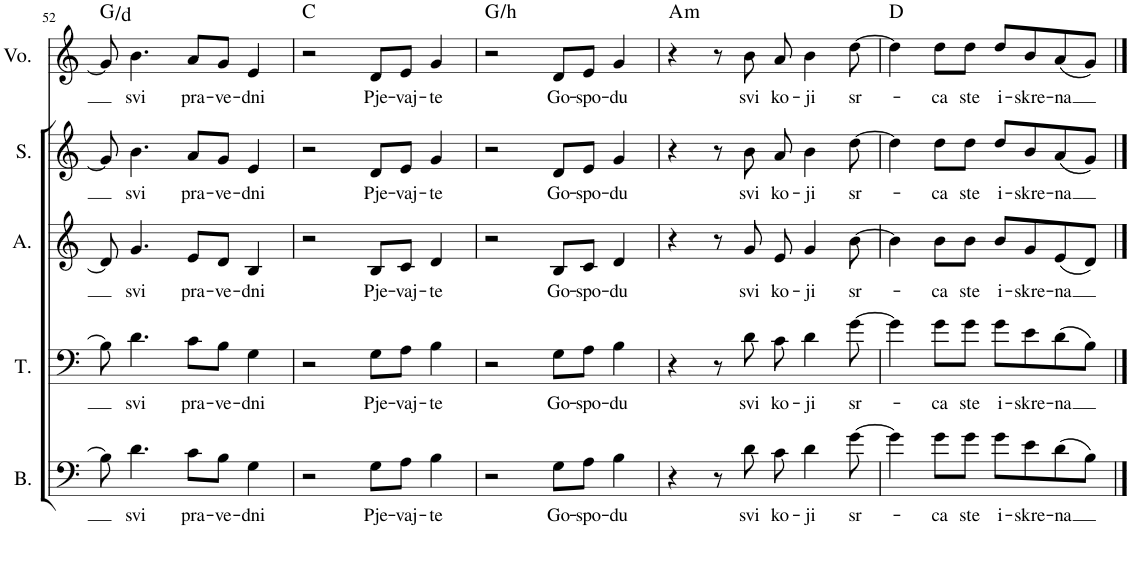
**kern	**text	**kern	**text	**kern	**text	**kern	**text	**kern	**text	**harte
*part5	*part5	*part4	*part4	*part3	*part3	*part2	*part2	*part1	*part1	*part1
*staff5	*staff5	*staff4	*staff4	*staff3	*staff3	*staff2	*staff2	*staff1	*staff1	*
*I"Bass	*	*I"Tenor	*	*I"Alto	*	*I"Soprano	*	*I"Voice	*	*
*I'B.	*	*I'T.	*	*I'A.	*	*I'S.	*	*I'Vo.	*	*
!!LO:PB:g=z
*clefF4	*	*clefF4	*	*clefG2	*	*clefG2	*	*clefG2	*	*
*k[]	*	*k[]	*	*k[]	*	*k[]	*	*k[]	*	*
*M4/4	*	*M4/4	*	*M4/4	*	*M4/4	*	*M4/4	*	*
=52	=52	=52	=52	=52	=52	=52	=52	=52	=52	=52
8B\]	.	8B\]	.	8d/]	.	8g/]	.	8g/]	.	G:maj/5
!	!LO:LY:b	!	!LO:LY:b	!	!LO:LY:b	!	!LO:LY:b	!	!LO:LY:b	!
4.d\	svi	4.d\	svi	4.g/	svi	4.b\	svi	4.b\	svi	.
!	!LO:LY:b	!	!LO:LY:b	!	!LO:LY:b	!	!LO:LY:b	!	!LO:LY:b	!
8c\L	pra-	8c\L	pra-	8e/L	pra-	8a/L	pra-	8a/L	pra-	.
!	!LO:LY:b	!	!LO:LY:b	!	!LO:LY:b	!	!LO:LY:b	!	!LO:LY:b	!
8B\J	-ve-	8B\J	-ve-	8d/J	-ve-	8g/J	-ve-	8g/J	-ve-	.
!	!LO:LY:b	!	!LO:LY:b	!	!LO:LY:b	!	!LO:LY:b	!	!LO:LY:b	!
4G\	-dni	4G\	-dni	4B/	-dni	4e/	-dni	4e/	-dni	.
=53	=53	=53	=53	=53	=53	=53	=53	=53	=53	=53
2r	.	2r	.	2r	.	2r	.	2r	.	C:maj
!	!LO:LY:b	!	!LO:LY:b	!	!LO:LY:b	!	!LO:LY:b	!	!LO:LY:b	!
8G\L	Pje-	8G\L	Pje-	8B/L	Pje-	8d/L	Pje-	8d/L	Pje-	.
!	!LO:LY:b	!	!LO:LY:b	!	!LO:LY:b	!	!LO:LY:b	!	!LO:LY:b	!
8A\J	-vaj-	8A\J	-vaj-	8c/J	-vaj-	8e/J	-vaj-	8e/J	-vaj-	.
!	!LO:LY:b	!	!LO:LY:b	!	!LO:LY:b	!	!LO:LY:b	!	!LO:LY:b	!
4B\	-te	4B\	-te	4d/	-te	4g/	-te	4g/	-te	.
=54	=54	=54	=54	=54	=54	=54	=54	=54	=54	=54
2r	.	2r	.	2r	.	2r	.	2r	.	G:maj
!	!LO:LY:b	!	!LO:LY:b	!	!LO:LY:b	!	!LO:LY:b	!	!LO:LY:b	!
8G\L	Go-	8G\L	Go-	8B/L	Go-	8d/L	Go-	8d/L	Go-	.
!	!LO:LY:b	!	!LO:LY:b	!	!LO:LY:b	!	!LO:LY:b	!	!LO:LY:b	!
8A\J	-spo-	8A\J	-spo-	8c/J	-spo-	8e/J	-spo-	8e/J	-spo-	.
!	!LO:LY:b	!	!LO:LY:b	!	!LO:LY:b	!	!LO:LY:b	!	!LO:LY:b	!
4B\	-du	4B\	-du	4d/	-du	4g/	-du	4g/	-du	.
=55	=55	=55	=55	=55	=55	=55	=55	=55	=55	=55
!	!	!	!	!	!	!	!	!	!	!LO:H:kt=m
4r	.	4r	.	4r	.	4r	.	4r	.	A:min
8r	.	8r	.	8r	.	8r	.	8r	.	.
!	!LO:LY:b	!	!LO:LY:b	!	!LO:LY:b	!	!LO:LY:b	!	!LO:LY:b	!
8d\	svi	8d\	svi	8g/	svi	8b\	svi	8b\	svi	.
!	!LO:LY:b	!	!LO:LY:b	!	!LO:LY:b	!	!LO:LY:b	!	!LO:LY:b	!
8c\	ko-	8c\	ko-	8e/	ko-	8a/	ko-	8a/	ko-	.
!	!LO:LY:b	!	!LO:LY:b	!	!LO:LY:b	!	!LO:LY:b	!	!LO:LY:b	!
4d\	-ji	4d\	-ji	4g/	-ji	4b\	-ji	4b\	-ji	.
!	!LO:LY:b	!	!LO:LY:b	!	!LO:LY:b	!	!LO:LY:b	!	!LO:LY:b	!
[8g\	sr-	[8g\	sr-	[8b\	sr-	[8dd\	sr-	[8dd\	sr-	.
=56	=56	=56	=56	=56	=56	=56	=56	=56	=56	=56
4g\]	.	4g\]	.	4b\]	.	4dd\]	.	4dd\]	.	D:maj
!	!LO:LY:b	!	!LO:LY:b	!	!LO:LY:b	!	!LO:LY:b	!	!LO:LY:b	!
8g\L	-ca	8g\L	-ca	8b\L	-ca	8dd\L	-ca	8dd\L	-ca	.
!	!LO:LY:b	!	!LO:LY:b	!	!LO:LY:b	!	!LO:LY:b	!	!LO:LY:b	!
8g\J	ste	8g\J	ste	8b\J	ste	8dd\J	ste	8dd\J	ste	.
!	!LO:LY:b	!	!LO:LY:b	!	!LO:LY:b	!	!LO:LY:b	!	!LO:LY:b	!
8g\L	i-	8g\L	i-	8b/L	i-	8dd/L	i-	8dd/L	i-	.
!	!LO:LY:b	!	!LO:LY:b	!	!LO:LY:b	!	!LO:LY:b	!	!LO:LY:b	!
8e\	-skre-	8e\	-skre-	8g/	-skre-	8b/	-skre-	8b/	-skre-	.
!	!LO:LY:b	!	!LO:LY:b	!	!LO:LY:b	!	!LO:LY:b	!	!LO:LY:b	!
(8d\	-na	(8d\	-na	(8e/	-na	(8a/	-na	(8a/	-na	.
8B\J)	.	8B\J)	.	8d/J)	.	8g/J)	.	8g/J)	.	.
==	==	==	==	==	==	==	==	==	==	==
*-	*-	*-	*-	*-	*-	*-	*-	*-	*-	*-
